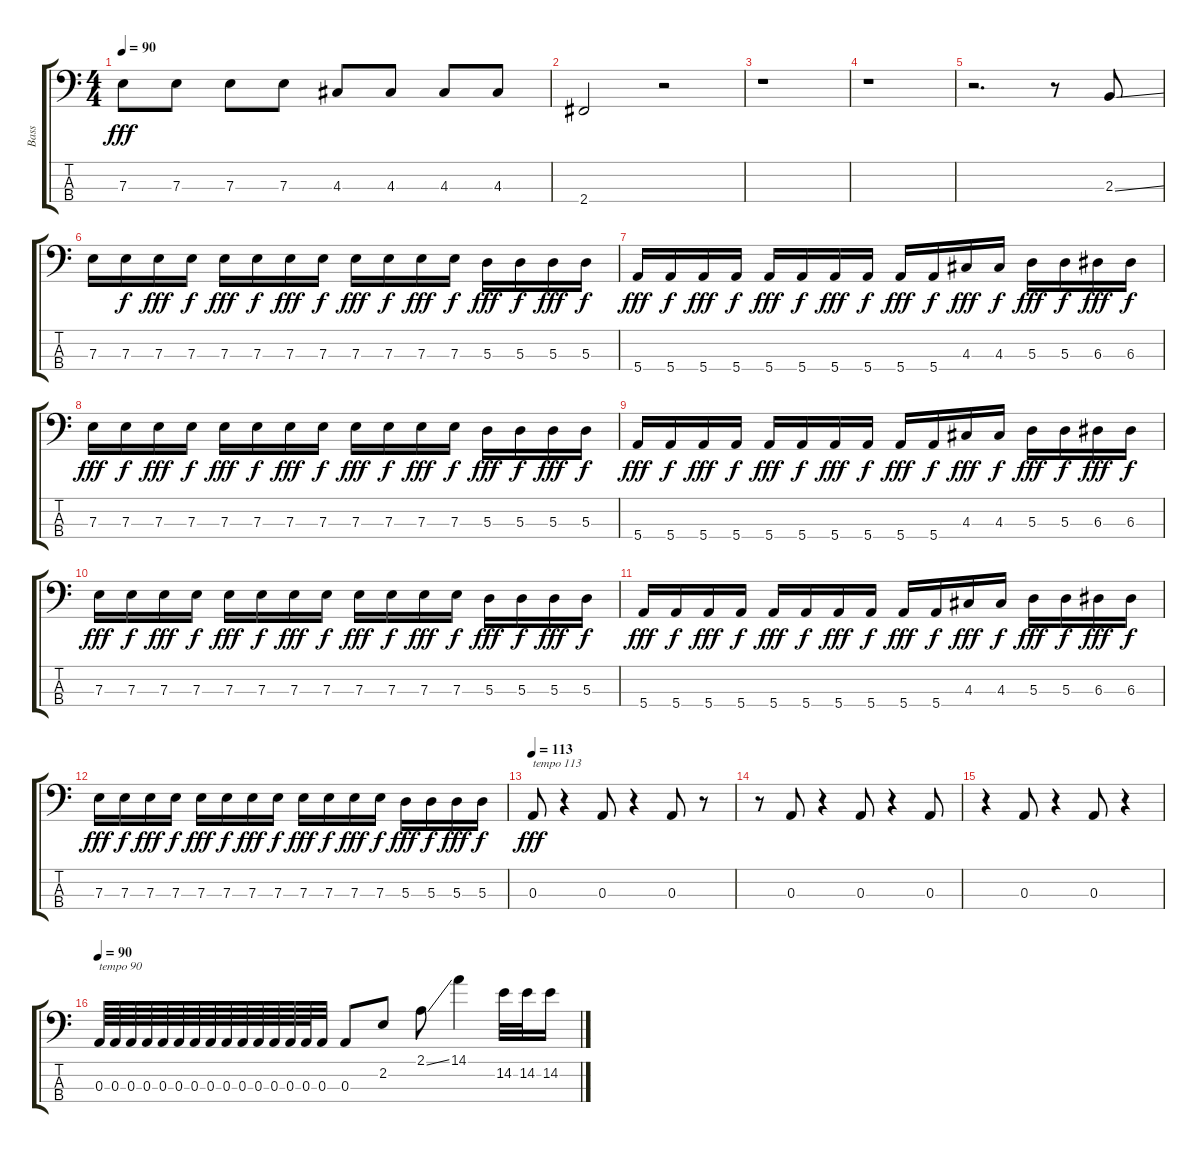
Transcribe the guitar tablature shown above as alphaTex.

\track ("Bass" "Bass") {instrument electricbassfinger}
\staff {score tabs}
\tuning (G2 D2 A1 E1) {hide}
\ts (4 4)
\tempo 90
\clef f4
\ks c
7.3.8{dy fff} 7.3.8 7.3.8 7.3.8 4.3.8 4.3.8 4.3.8 4.3.8 |
2.4.2 r.2 |
r.1 |
r.1 |
r.2{d} r.8 2.3{ss}.8 |
7.3.16 7.3.16{dy f} 7.3.16{dy fff} 7.3.16{dy f} 7.3.16{dy fff} 7.3.16{dy f} 7.3.16{dy fff} 7.3.16{dy f} 7.3.16{dy fff} 7.3.16{dy f} 7.3.16{dy fff} 7.3.16{dy f} 5.3.16{dy fff} 5.3.16{dy f} 5.3.16{dy fff} 5.3.16{dy f} |
5.4.16{dy fff} 5.4.16{dy f} 5.4.16{dy fff} 5.4.16{dy f} 5.4.16{dy fff} 5.4.16{dy f} 5.4.16{dy fff} 5.4.16{dy f} 5.4.16{dy fff} 5.4.16{dy f} 4.3.16{dy fff} 4.3.16{dy f} 5.3.16{dy fff} 5.3.16{dy f} 6.3.16{dy fff} 6.3.16{dy f} |
7.3.16{dy fff} 7.3.16{dy f} 7.3.16{dy fff} 7.3.16{dy f} 7.3.16{dy fff} 7.3.16{dy f} 7.3.16{dy fff} 7.3.16{dy f} 7.3.16{dy fff} 7.3.16{dy f} 7.3.16{dy fff} 7.3.16{dy f} 5.3.16{dy fff} 5.3.16{dy f} 5.3.16{dy fff} 5.3.16{dy f} |
5.4.16{dy fff} 5.4.16{dy f} 5.4.16{dy fff} 5.4.16{dy f} 5.4.16{dy fff} 5.4.16{dy f} 5.4.16{dy fff} 5.4.16{dy f} 5.4.16{dy fff} 5.4.16{dy f} 4.3.16{dy fff} 4.3.16{dy f} 5.3.16{dy fff} 5.3.16{dy f} 6.3.16{dy fff} 6.3.16{dy f} |
7.3.16{dy fff} 7.3.16{dy f} 7.3.16{dy fff} 7.3.16{dy f} 7.3.16{dy fff} 7.3.16{dy f} 7.3.16{dy fff} 7.3.16{dy f} 7.3.16{dy fff} 7.3.16{dy f} 7.3.16{dy fff} 7.3.16{dy f} 5.3.16{dy fff} 5.3.16{dy f} 5.3.16{dy fff} 5.3.16{dy f} |
5.4.16{dy fff} 5.4.16{dy f} 5.4.16{dy fff} 5.4.16{dy f} 5.4.16{dy fff} 5.4.16{dy f} 5.4.16{dy fff} 5.4.16{dy f} 5.4.16{dy fff} 5.4.16{dy f} 4.3.16{dy fff} 4.3.16{dy f} 5.3.16{dy fff} 5.3.16{dy f} 6.3.16{dy fff} 6.3.16{dy f} |
7.3.16{dy fff} 7.3.16{dy f} 7.3.16{dy fff} 7.3.16{dy f} 7.3.16{dy fff} 7.3.16{dy f} 7.3.16{dy fff} 7.3.16{dy f} 7.3.16{dy fff} 7.3.16{dy f} 7.3.16{dy fff} 7.3.16{dy f} 5.3.16{dy fff} 5.3.16{dy f} 5.3.16{dy fff} 5.3.16{dy f} |
\tempo 113
0.3.8{txt "tempo 113" dy fff} r.4 0.3.8 r.4 0.3.8 r.8 |
r.8 0.3.8 r.4 0.3.8 r.4 0.3.8 |
r.4 0.3.8 r.4 0.3.8 r.4 |
\tempo 90
0.3.64{txt "tempo 90"} 0.3.64 0.3.64 0.3.64 0.3.64 0.3.64 0.3.64 0.3.64 0.3.64 0.3.64 0.3.64 0.3.64 0.3.64 0.3.64 0.3.32 0.3.8 2.2.8 2.1{ss}.8 14.1.4 14.2.32 14.2.32 14.2.16
